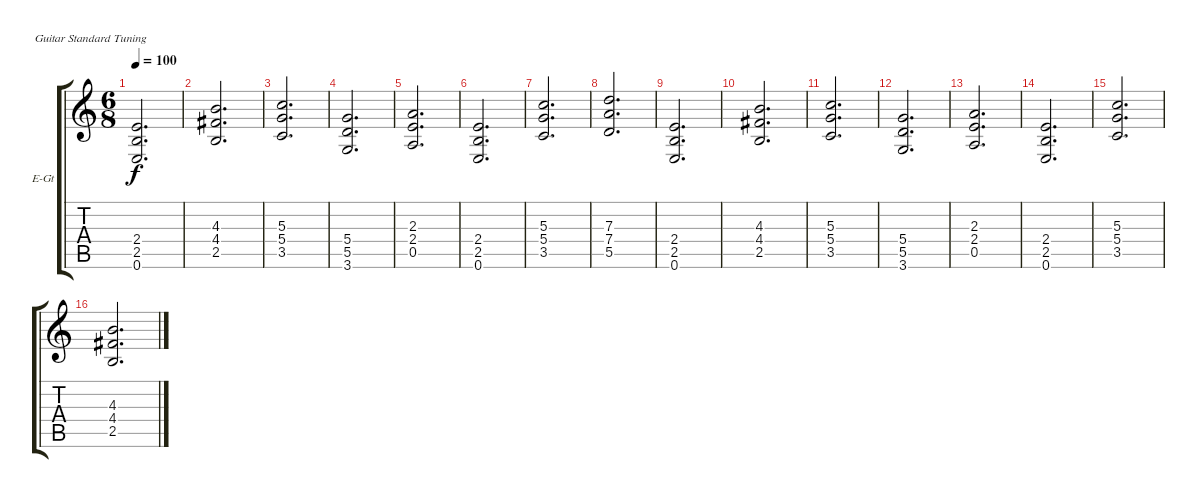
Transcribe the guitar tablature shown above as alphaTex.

\defaultSystemsLayout 4
\bracketExtendMode groupsimilarinstruments
\firstSystemTrackNameOrientation horizontal
\otherSystemsTrackNameOrientation horizontal
\track ("Herman the German" "E-Gt") {instrument distortionguitar}
\staff {score tabs}
\tuning (E4 B3 G3 D3 A2 E2)
\ts (6 8)
\tempo 100
\clef g2
\ks c
(0.6 2.5 2.4).2{d dy f} |
(2.5 4.4 4.3).2{d} |
(3.5 5.4 5.3).2{d} |
(3.6 5.5 5.4).2{d} |
(0.5 2.4 2.3).2{d} |
(0.6 2.5 2.4).2{d} |
(3.5 5.4 5.3).2{d} |
(5.5 7.4 7.3).2{d} |
(0.6 2.5 2.4).2{d} |
(2.5 4.4 4.3).2{d} |
(3.5 5.4 5.3).2{d} |
(3.6 5.5 5.4).2{d} |
(0.5 2.4 2.3).2{d} |
(0.6 2.5 2.4).2{d} |
(3.5 5.4 5.3).2{d} |
(2.5 4.4 4.3).2{d}
